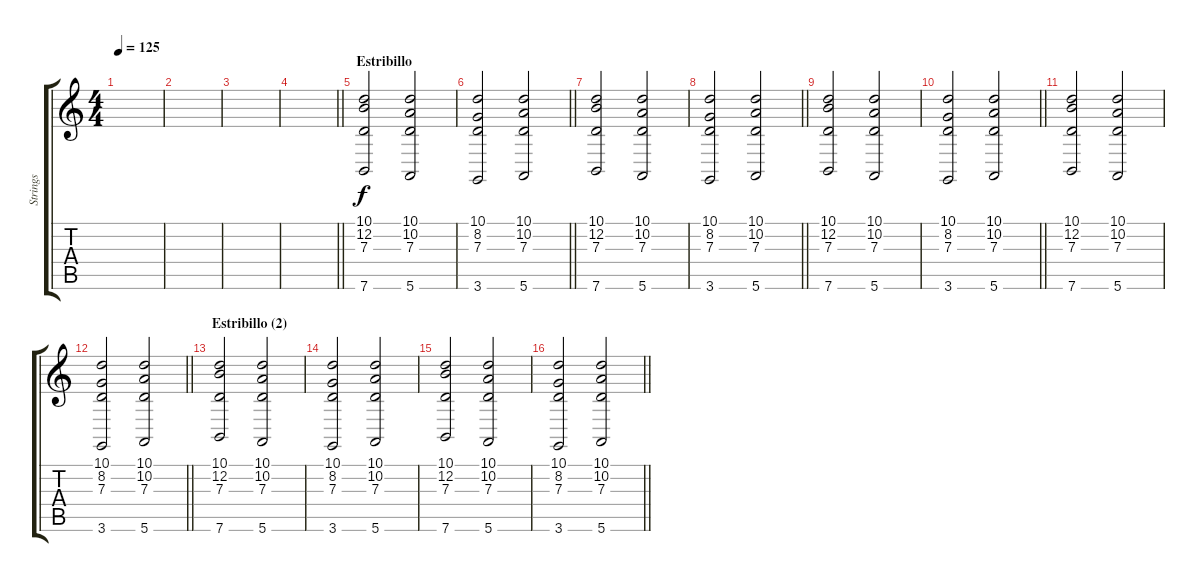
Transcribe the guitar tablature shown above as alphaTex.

\track ("Strings" "Strings") {instrument stringensemble1}
\staff {score tabs}
\tuning (E4 B3 G3 D3 A2 E2) {hide}
\ts (4 4)
\tempo 125
\clef g2
\ks c
|
|
|
\barLineRight lightlight
|
\section ("" "Estribillo")
(10.1 12.2 7.3 7.6).2 (10.1 10.2 7.3 5.6).2 |
\barLineRight lightlight
(10.1 8.2 7.3 3.6).2 (10.1 10.2 7.3 5.6).2 |
(10.1 12.2 7.3 7.6).2 (10.1 10.2 7.3 5.6).2 |
\barLineRight lightlight
(10.1 8.2 7.3 3.6).2 (10.1 10.2 7.3 5.6).2 |
(10.1 12.2 7.3 7.6).2 (10.1 10.2 7.3 5.6).2 |
\barLineRight lightlight
(10.1 8.2 7.3 3.6).2 (10.1 10.2 7.3 5.6).2 |
(10.1 12.2 7.3 7.6).2 (10.1 10.2 7.3 5.6).2 |
\barLineRight lightlight
(10.1 8.2 7.3 3.6).2 (10.1 10.2 7.3 5.6).2 |
\section ("" "Estribillo (2)")
(10.1 12.2 7.3 7.6).2 (10.1 10.2 7.3 5.6).2 |
(10.1 8.2 7.3 3.6).2 (10.1 10.2 7.3 5.6).2 |
(10.1 12.2 7.3 7.6).2 (10.1 10.2 7.3 5.6).2 |
\barLineRight lightlight
(10.1 8.2 7.3 3.6).2 (10.1 10.2 7.3 5.6).2
